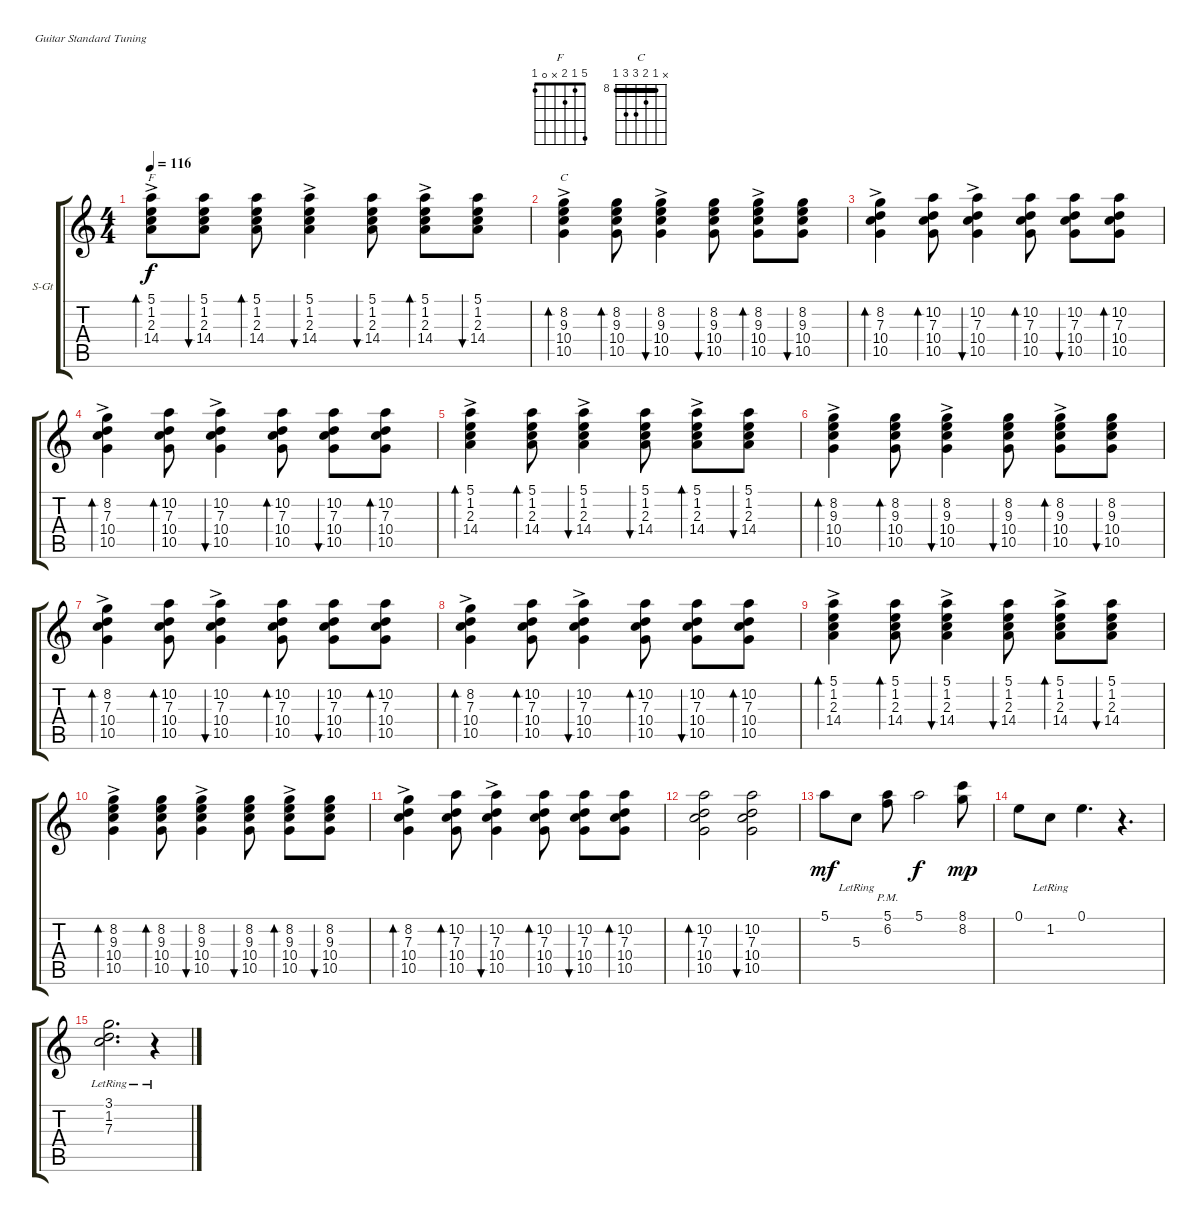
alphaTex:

\defaultSystemsLayout 4
\bracketExtendMode groupsimilarinstruments
\firstSystemTrackNameOrientation horizontal
\otherSystemsTrackNameOrientation horizontal
\track ("Steel Guitar" "S-Gt") {instrument acousticguitarsteel}
\staff {score tabs}
\tuning (E4 B3 G3 D3 A2 E2)
\chord ("F" 5 1 2 x 0 1)
\chord ("C" x 8 9 10 10 8) {firstfret 8 barre 8}
\ts (4 4)
\tempo 116
\clef g2
\ks c
(2.3{ac} 1.2{ac} 5.1{ac} 14.4).8{bd 30 ch "F" dy f} (2.3 1.2 5.1 14.4).8{bu 30} (2.3 1.2 5.1 14.4).8{bd 30} (2.3{ac} 1.2{ac} 5.1{ac} 14.4).4{bu 46} (2.3 1.2 5.1 14.4).8{bu 30} (2.3{ac} 1.2{ac} 5.1{ac} 14.4).8{bd 30} (2.3 1.2 5.1 14.4).8{bu 40} |
(10.5{ac} 10.4{ac} 9.3{ac} 8.2{ac}).4{bd 30 ch "C"} (10.5 10.4 9.3 8.2).8{bd 30} (10.5{ac} 10.4{ac} 9.3{ac} 8.2{ac}).4{bu 30} (10.5 10.4 9.3 8.2).8{bu 30} (10.5{ac} 10.4{ac} 9.3{ac} 8.2{ac}).8{bd 30} (10.5 10.4 9.3 8.2).8{bu 30} |
(10.5{ac} 10.4{ac} 7.3{ac} 8.2{ac}).4{bd 30} (7.3 10.4 10.5 10.2).8{bd 30} (10.2{ac} 7.3{ac} 10.4{ac} 10.5{ac}).4{bu 30} (10.2 7.3 10.4 10.5).8{bd 30} (10.2 7.3 10.4 10.5).8{bu 30} (10.2 7.3 10.4 10.5).8{bd 30} |
(10.5{ac} 10.4{ac} 7.3{ac} 8.2{ac}).4{bd 30} (7.3 10.4 10.5 10.2).8{bd 30} (10.2{ac} 7.3{ac} 10.4{ac} 10.5{ac}).4{bu 30} (10.2 7.3 10.4 10.5).8{bd 30} (10.2 7.3 10.4 10.5).8{bu 30} (10.2 7.3 10.4 10.5).8{bd 30} |
(2.3{ac} 1.2{ac} 5.1{ac} 14.4).4{bd 30} (2.3 1.2 5.1 14.4).8{bd 30} (2.3{ac} 1.2{ac} 5.1{ac} 14.4).4{bu 46} (2.3 1.2 5.1 14.4).8{bu 30} (2.3{ac} 1.2{ac} 5.1{ac} 14.4).8{bd 30} (2.3 1.2 5.1 14.4).8{bu 40} |
(10.5{ac} 10.4{ac} 9.3{ac} 8.2{ac}).4{bd 30} (10.5 10.4 9.3 8.2).8{bd 30} (10.5{ac} 10.4{ac} 9.3{ac} 8.2{ac}).4{bu 30} (10.5 10.4 9.3 8.2).8{bu 30} (10.5{ac} 10.4{ac} 9.3{ac} 8.2{ac}).8{bd 30} (10.5 10.4 9.3 8.2).8{bu 30} |
(10.5{ac} 10.4{ac} 7.3{ac} 8.2{ac}).4{bd 30} (7.3 10.4 10.5 10.2).8{bd 30} (10.2{ac} 7.3{ac} 10.4{ac} 10.5{ac}).4{bu 30} (10.2 7.3 10.4 10.5).8{bd 30} (10.2 7.3 10.4 10.5).8{bu 30} (10.2 7.3 10.4 10.5).8{bd 30} |
(10.5{ac} 10.4{ac} 7.3{ac} 8.2{ac}).4{bd 30} (7.3 10.4 10.5 10.2).8{bd 30} (10.2{ac} 7.3{ac} 10.4{ac} 10.5{ac}).4{bu 30} (10.2 7.3 10.4 10.5).8{bd 30} (10.2 7.3 10.4 10.5).8{bu 30} (10.2 7.3 10.4 10.5).8{bd 30} |
(2.3{ac} 1.2{ac} 5.1{ac} 14.4).4{bd 30} (2.3 1.2 5.1 14.4).8{bd 30} (2.3{ac} 1.2{ac} 5.1{ac} 14.4).4{bu 46} (2.3 1.2 5.1 14.4).8{bu 30} (2.3{ac} 1.2{ac} 5.1{ac} 14.4).8{bd 30} (2.3 1.2 5.1 14.4).8{bu 40} |
(10.5{ac} 10.4{ac} 9.3{ac} 8.2{ac}).4{bd 30} (10.5 10.4 9.3 8.2).8{bd 30} (10.5{ac} 10.4{ac} 9.3{ac} 8.2{ac}).4{bu 30} (10.5 10.4 9.3 8.2).8{bu 30} (10.5{ac} 10.4{ac} 9.3{ac} 8.2{ac}).8{bd 30} (10.5 10.4 9.3 8.2).8{bu 30} |
(10.5{ac} 10.4{ac} 7.3{ac} 8.2{ac}).4{bd 30} (7.3 10.4 10.5 10.2).8{bd 30} (10.2{ac} 7.3{ac} 10.4{ac} 10.5{ac}).4{bu 30} (10.2 7.3 10.4 10.5).8{bd 30} (10.2 7.3 10.4 10.5).8{bu 30} (10.2 7.3 10.4 10.5).8{bd 30} |
(10.5 10.4 7.3 10.2).2{bd 30} (10.2 7.3 10.4 10.5).2{bu 30} |
5.1.8{dy mf} 5.3{lr}.8 (5.1{pm} 6.2).8 5.1.2{dy f} (8.1 8.2).8{dy mp} |
0.1.8 1.2{lr}.8 0.1.4{d} r.4{d} |
(1.2{lr} 7.3{lr} 3.1{lr}).2{d} r.4
